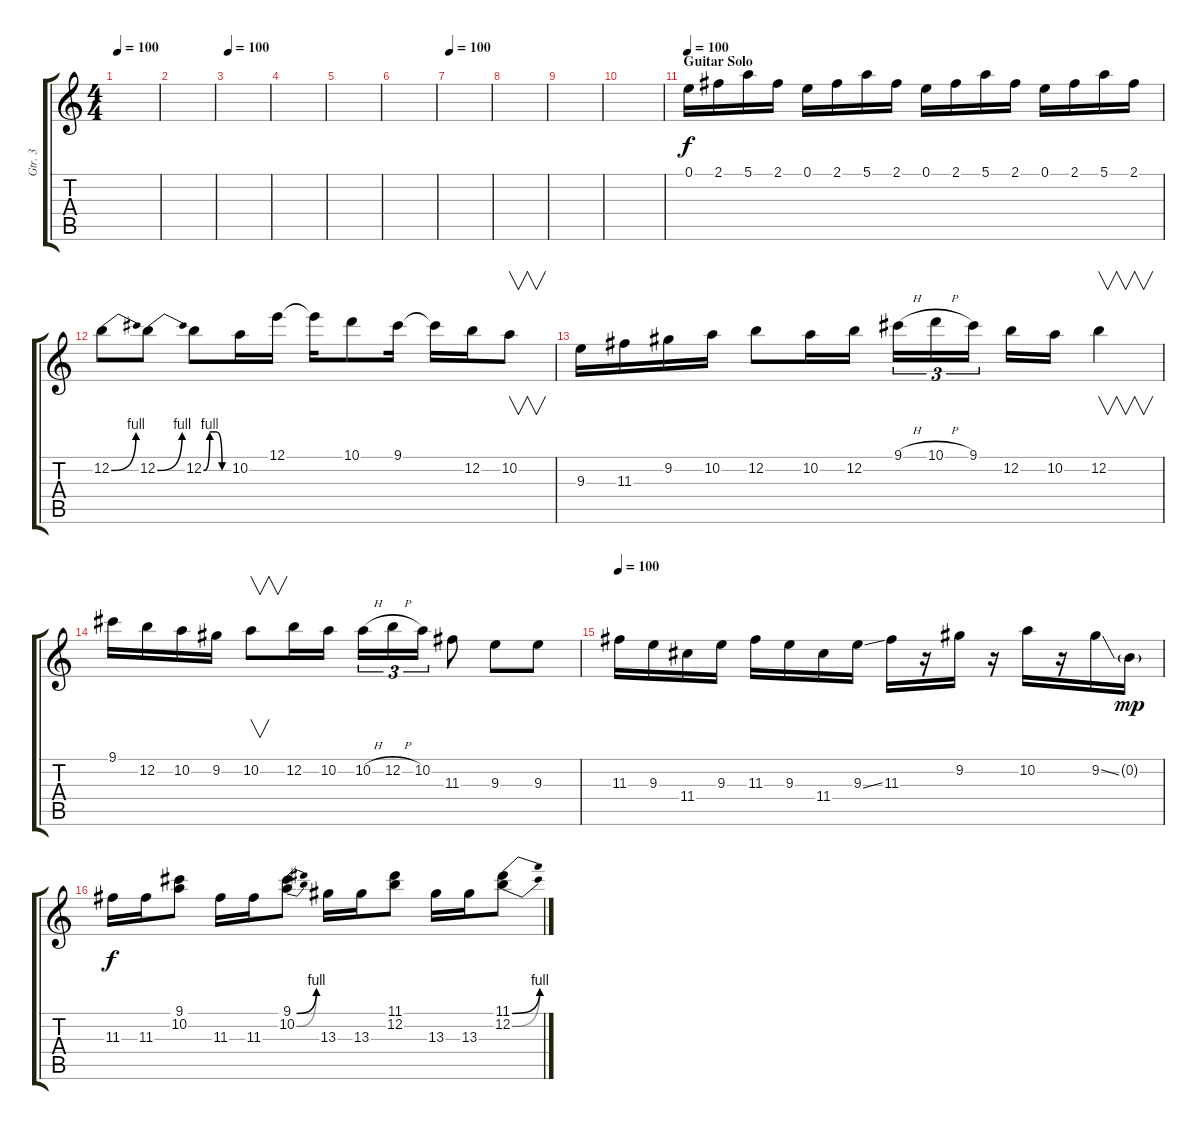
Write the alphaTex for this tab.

\track ("Gtr. 3" "Gtr. 3") {instrument distortionguitar}
\staff {score tabs}
\tuning (E4 B3 G3 D3 A2 E2) {hide}
\ts (4 4)
\tempo 100
\clef g2
\ks c
|
|
\tempo 100
|
|
|
|
\tempo 100
|
|
|
|
\section ("" "Guitar Solo")
\tempo 100
0.1.16 2.1.16 5.1.16 2.1.16 0.1.16 2.1.16 5.1.16 2.1.16 0.1.16 2.1.16 5.1.16 2.1.16 0.1.16 2.1.16 5.1.16 2.1.16 |
12.2{be (bend 0 0 60 4)}.8 12.2{be (bend 0 0 60 4)}.8 12.2{be (custom 0 0 15 4 30 4 45 0 60 0)}.8 10.2.16 12.1.16 12.1{t}.16 10.1.8 9.1.16 9.1{t}.16 12.2.16 10.2.8{v} |
9.3.16 11.3.16 9.2.16 10.2.16 12.2.8 10.2.16 12.2.16 9.1{h}.16{tu (3 2)} 10.1{h}.16{tu (3 2)} 9.1.16{tu (3 2)} 12.2.16 10.2.16 12.2.4{v} |
9.1.16 12.2.16 10.2.16 9.2.16 10.2.8{v} 12.2.16 10.2.16 10.2{h}.16{tu (3 2)} 12.2{h}.16{tu (3 2)} 10.2.16{tu (3 2)} 11.3.8 9.3.8 9.3.8 |
\tempo 100
11.3.16 9.3.16 11.4.16 9.3.16 11.3.16 9.3.16 11.4.16 9.3{ss}.16 11.3.16 r.16 9.2.16 r.16 10.2.16 r.16 9.2{ss}.16 0.2{g}.16{dy mp} |
11.3.16{dy f} 11.3.16 (9.1 10.2).8 11.3.16 11.3.16 (9.1{be (bend 0 0 60 4)} 10.2{be (bend 0 0 60 4)}).8 13.3.16 13.3.16 (11.1 12.2).8 13.3.16 13.3.16 (11.1{be (bend 0 0 60 4)} 12.2{be (bend 0 0 60 4)}).8
